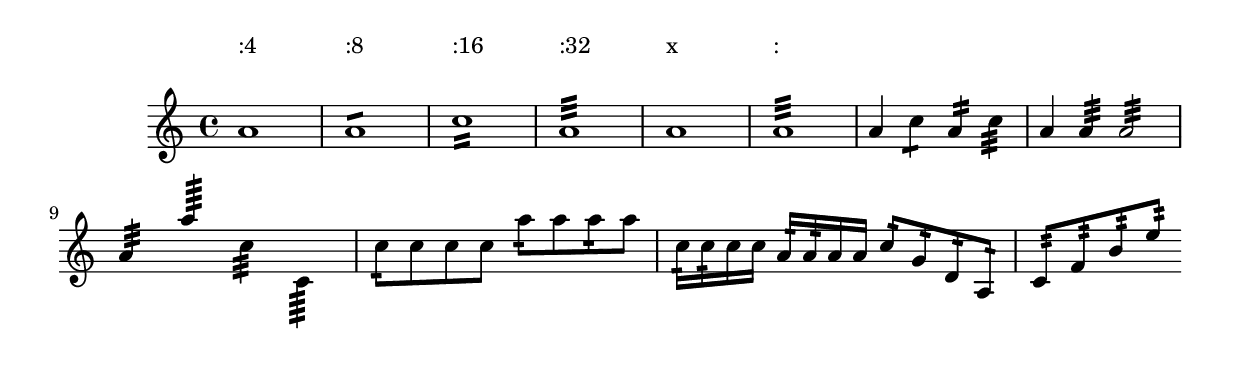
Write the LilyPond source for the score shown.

\version "1.7.18"
\header{
texidoc="
Stem tremolos or rolls are tremolo signs that look like beam segments
crossing stems.  If the stem is in a beam, the tremolo must be parallel
to the beam.  If the stem is invisible (e.g. on a whole note), the
tremolo must be centered on the note.
"
}


\score{
	\context Voice\notes \relative c''{
		\property Voice.TextScript \set #'direction = #1
		\property Voice.TextScript \set #'padding = #5
		a1:4^":4" a:8^":8" c:16^":16" a:32^":32" a^"x" a:^":"
		a4:4 c:8 a:16 c:32 a a: a2:
		\break
		\stemUp
		a4:32 a'4:64 
		\stemDown
		c,4:32 c,4:64
		\stemBoth
		c'8:16 c c c
		a': a a: a
		c,16:32 c: c c a16:32 a: a a
		c8:16 g: d: a:
		c8:32 f: b: e:
	}
}

